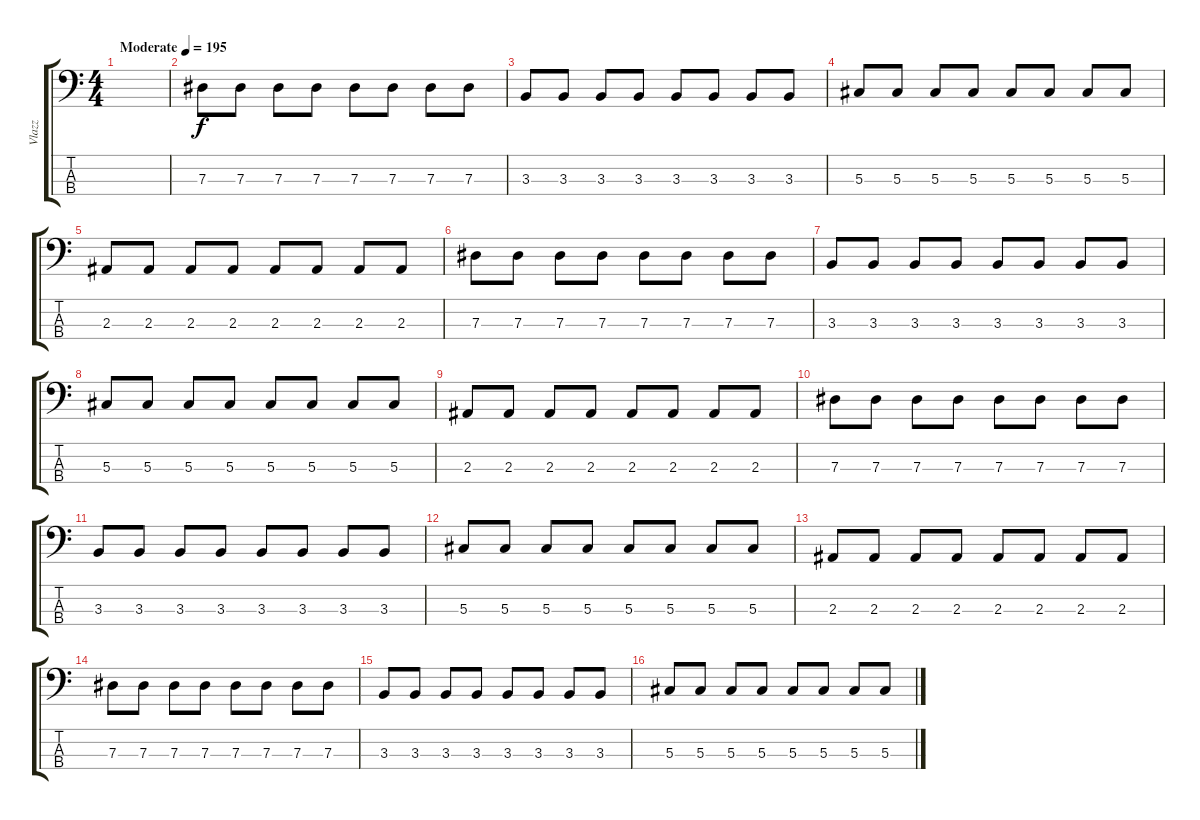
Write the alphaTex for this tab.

\track ("Vlazz" "Vlazz") {instrument electricbassfinger}
\staff {score tabs}
\tuning (Gb2 Db2 Ab1 Eb1) {hide}
\ts (4 4)
\tempo (195 "Moderate")
\clef f4
\ks c
|
7.3.8 7.3.8 7.3.8 7.3.8 7.3.8 7.3.8 7.3.8 7.3.8 |
3.3.8 3.3.8 3.3.8 3.3.8 3.3.8 3.3.8 3.3.8 3.3.8 |
5.3.8 5.3.8 5.3.8 5.3.8 5.3.8 5.3.8 5.3.8 5.3.8 |
2.3.8 2.3.8 2.3.8 2.3.8 2.3.8 2.3.8 2.3.8 2.3.8 |
7.3.8 7.3.8 7.3.8 7.3.8 7.3.8 7.3.8 7.3.8 7.3.8 |
3.3.8 3.3.8 3.3.8 3.3.8 3.3.8 3.3.8 3.3.8 3.3.8 |
5.3.8 5.3.8 5.3.8 5.3.8 5.3.8 5.3.8 5.3.8 5.3.8 |
2.3.8 2.3.8 2.3.8 2.3.8 2.3.8 2.3.8 2.3.8 2.3.8 |
7.3.8 7.3.8 7.3.8 7.3.8 7.3.8 7.3.8 7.3.8 7.3.8 |
3.3.8 3.3.8 3.3.8 3.3.8 3.3.8 3.3.8 3.3.8 3.3.8 |
5.3.8 5.3.8 5.3.8 5.3.8 5.3.8 5.3.8 5.3.8 5.3.8 |
2.3.8 2.3.8 2.3.8 2.3.8 2.3.8 2.3.8 2.3.8 2.3.8 |
7.3.8 7.3.8 7.3.8 7.3.8 7.3.8 7.3.8 7.3.8 7.3.8 |
3.3.8 3.3.8 3.3.8 3.3.8 3.3.8 3.3.8 3.3.8 3.3.8 |
5.3.8 5.3.8 5.3.8 5.3.8 5.3.8 5.3.8 5.3.8 5.3.8
